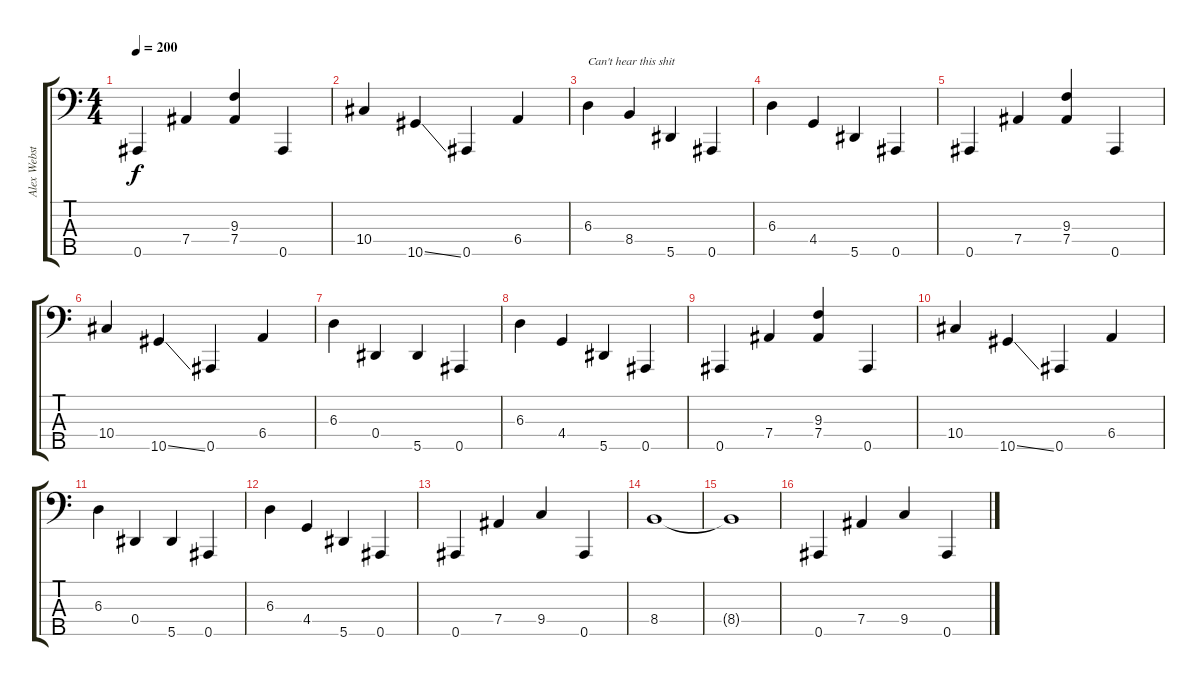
\track ("Alex Webster" "Alex Webst") {instrument electricbassfinger}
\staff {score tabs}
\tuning (Gb2 Db2 Ab1 Eb1 Bb0) {hide}
\ts (4 4)
\tempo 200
\clef f4
\ks c
0.5.4{dy f instrument electricbassfinger} 7.4.4 (9.3 7.4).4 0.5.4 |
10.4.4 10.5{ss}.4 0.5.4 6.4.4 |
6.3.4{txt "Can't hear this shit"} 8.4.4 5.5.4 0.5.4 |
6.3.4 4.4.4 5.5.4 0.5.4 |
0.5.4 7.4.4 (9.3 7.4).4 0.5.4 |
10.4.4 10.5{ss}.4 0.5.4 6.4.4 |
6.3.4 0.4.4 5.5.4 0.5.4 |
6.3.4 4.4.4 5.5.4 0.5.4 |
0.5.4 7.4.4 (9.3 7.4).4 0.5.4 |
10.4.4 10.5{ss}.4 0.5.4 6.4.4 |
6.3.4 0.4.4 5.5.4 0.5.4 |
6.3.4 4.4.4 5.5.4 0.5.4 |
0.5.4 7.4.4 9.4.4 0.5.4 |
8.4.1 |
8.4{t}.1 |
0.5.4 7.4.4 9.4.4 0.5.4
